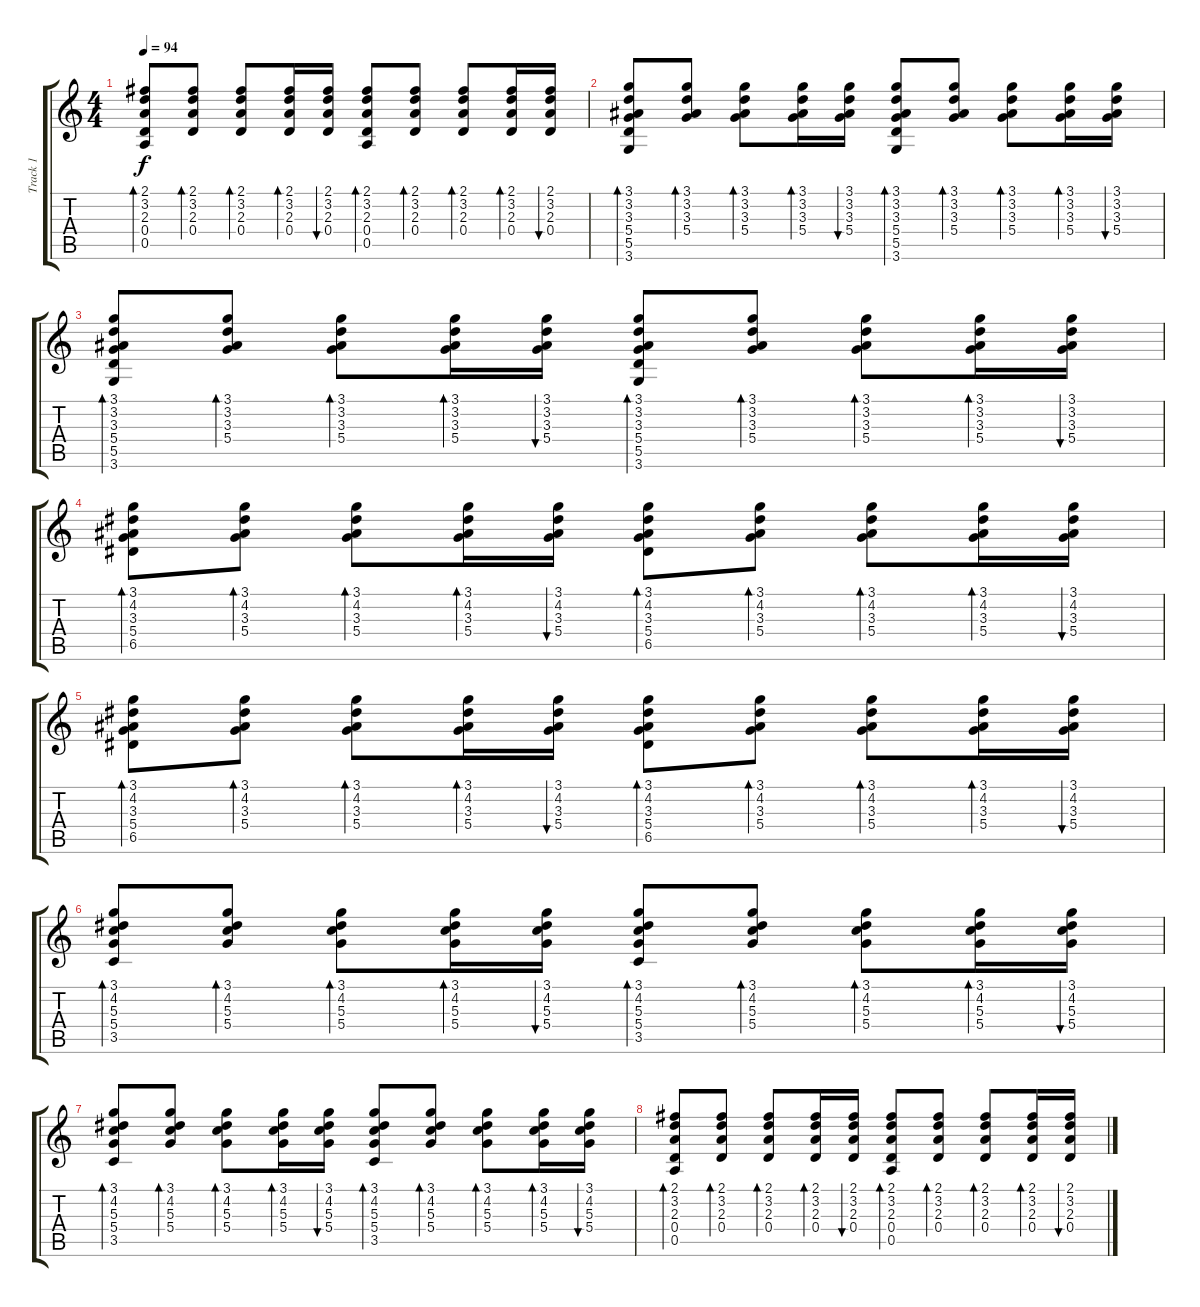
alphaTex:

\track ("Track 1" "Track 1") {instrument acousticguitarsteel}
\staff {score tabs}
\tuning (E4 B3 G3 D3 A2 E2) {hide}
\ts (4 4)
\tempo 94
\clef g2
\ks c
(2.1 3.2 2.3 0.4 0.5).8{bd 60 dy f} (2.1 3.2 2.3 0.4).8{bd 60} (2.1 3.2 2.3 0.4).8{bd 60} (2.1 3.2 2.3 0.4).16{bd 60} (2.1 3.2 2.3 0.4).16{bu 60} (2.1 3.2 2.3 0.4 0.5).8{bd 60} (2.1 3.2 2.3 0.4).8{bd 60} (2.1 3.2 2.3 0.4).8{bd 60} (2.1 3.2 2.3 0.4).16{bd 60} (2.1 3.2 2.3 0.4).16{bu 60} |
(3.1 3.2 3.3 5.4 5.5 3.6).8{bd 60} (3.1 3.2 3.3 5.4).8{bd 60} (3.1 3.2 3.3 5.4).8{bd 60} (3.1 3.2 3.3 5.4).16{bd 60} (3.1 3.2 3.3 5.4).16{bu 60} (3.1 3.2 3.3 5.4 5.5 3.6).8{bd 60} (3.1 3.2 3.3 5.4).8{bd 60} (3.1 3.2 3.3 5.4).8{bd 60} (3.1 3.2 3.3 5.4).16{bd 60} (3.1 3.2 3.3 5.4).16{bu 60} |
(3.1 3.2 3.3 5.4 5.5 3.6).8{bd 60} (3.1 3.2 3.3 5.4).8{bd 60} (3.1 3.2 3.3 5.4).8{bd 60} (3.1 3.2 3.3 5.4).16{bd 60} (3.1 3.2 3.3 5.4).16{bu 60} (3.1 3.2 3.3 5.4 5.5 3.6).8{bd 60} (3.1 3.2 3.3 5.4).8{bd 60} (3.1 3.2 3.3 5.4).8{bd 60} (3.1 3.2 3.3 5.4).16{bd 60} (3.1 3.2 3.3 5.4).16{bu 60} |
(3.1 4.2 3.3 5.4 6.5).8{bd 60} (3.1 4.2 3.3 5.4).8{bd 60} (3.1 4.2 3.3 5.4).8{bd 60} (3.1 4.2 3.3 5.4).16{bd 60} (3.1 4.2 3.3 5.4).16{bu 60} (3.1 4.2 3.3 5.4 6.5).8{bd 60} (3.1 4.2 3.3 5.4).8{bd 60} (3.1 4.2 3.3 5.4).8{bd 60} (3.1 4.2 3.3 5.4).16{bd 60} (3.1 4.2 3.3 5.4).16{bu 60} |
(3.1 4.2 3.3 5.4 6.5).8{bd 60} (3.1 4.2 3.3 5.4).8{bd 60} (3.1 4.2 3.3 5.4).8{bd 60} (3.1 4.2 3.3 5.4).16{bd 60} (3.1 4.2 3.3 5.4).16{bu 60} (3.1 4.2 3.3 5.4 6.5).8{bd 60} (3.1 4.2 3.3 5.4).8{bd 60} (3.1 4.2 3.3 5.4).8{bd 60} (3.1 4.2 3.3 5.4).16{bd 60} (3.1 4.2 3.3 5.4).16{bu 60} |
(3.1 4.2 5.3 5.4 3.5).8{bd 60} (3.1 4.2 5.3 5.4).8{bd 60} (3.1 4.2 5.3 5.4).8{bd 60} (3.1 4.2 5.3 5.4).16{bd 60} (3.1 4.2 5.3 5.4).16{bu 60} (3.1 4.2 5.3 5.4 3.5).8{bd 60} (3.1 4.2 5.3 5.4).8{bd 60} (3.1 4.2 5.3 5.4).8{bd 60} (3.1 4.2 5.3 5.4).16{bd 60} (3.1 4.2 5.3 5.4).16{bu 60} |
(3.1 4.2 5.3 5.4 3.5).8{bd 60} (3.1 4.2 5.3 5.4).8{bd 60} (3.1 4.2 5.3 5.4).8{bd 60} (3.1 4.2 5.3 5.4).16{bd 60} (3.1 4.2 5.3 5.4).16{bu 60} (3.1 4.2 5.3 5.4 3.5).8{bd 60} (3.1 4.2 5.3 5.4).8{bd 60} (3.1 4.2 5.3 5.4).8{bd 60} (3.1 4.2 5.3 5.4).16{bd 60} (3.1 4.2 5.3 5.4).16{bu 60} |
(2.1 3.2 2.3 0.4 0.5).8{bd 60} (2.1 3.2 2.3 0.4).8{bd 60} (2.1 3.2 2.3 0.4).8{bd 60} (2.1 3.2 2.3 0.4).16{bd 60} (2.1 3.2 2.3 0.4).16{bu 60} (2.1 3.2 2.3 0.4 0.5).8{bd 60} (2.1 3.2 2.3 0.4).8{bd 60} (2.1 3.2 2.3 0.4).8{bd 60} (2.1 3.2 2.3 0.4).16{bd 60} (2.1 3.2 2.3 0.4).16{bu 60}
